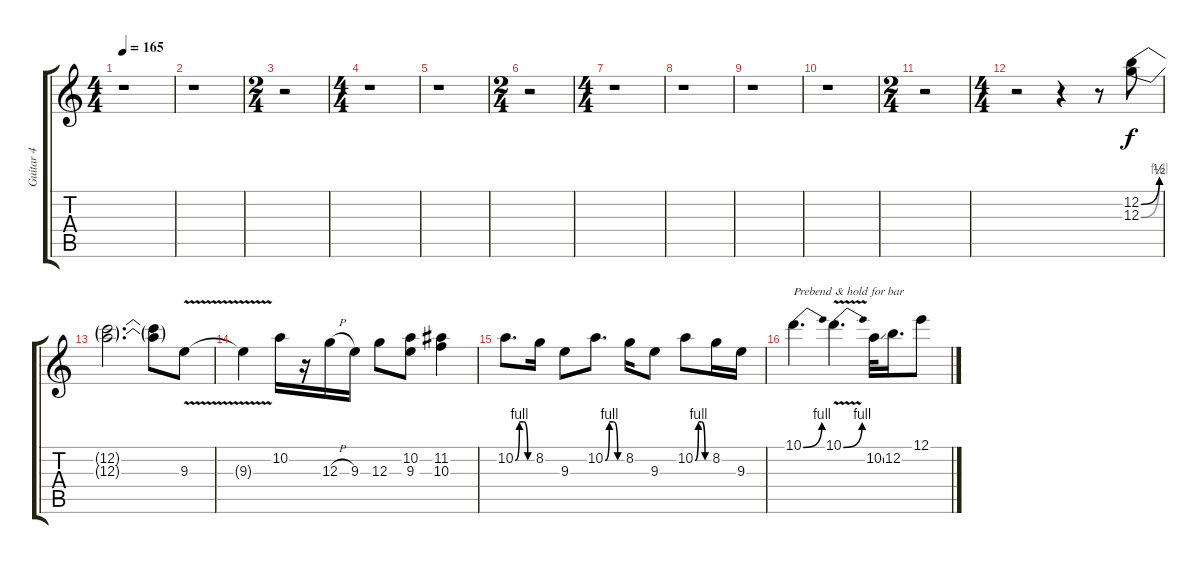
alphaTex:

\track ("Guitar 4" "Guitar 4") {instrument distortionguitar}
\staff {score tabs}
\tuning (E4 B3 G3 D3 A2 E2) {hide}
\ts (4 4)
\tempo 165
\clef g2
\ks c
r.1{dy f} |
r.1 |
\ts (2 4)
r.2 |
\ts (4 4)
r.1 |
r.1 |
\ts (2 4)
r.2 |
\ts (4 4)
r.1 |
r.1 |
r.1 |
r.1 |
\ts (2 4)
r.2 |
\ts (4 4)
r.2 r.4 r.8 (12.2{be (bend 0 0 60 2)} 12.3{be (bend 0 0 60 4)}).8 |
(12.2{t} 12.3{t}).2{d} (12.2{t} 12.3{t}).8 9.3{v}.8 |
9.3{t}.4 10.2.16 r.16 12.3{h}.16 9.3.16 12.3.8 (10.2 9.3).8 (11.2 10.3).4 |
10.2{be (custom 0 0 15 4 30 4 45 0 60 0)}.8{d} 8.2.16 9.3.8 10.2{be (custom 0 0 15 4 30 4 45 0 60 0)}.8{d} 8.2.16 9.3.8 10.2{be (custom 0 0 15 4 30 4 45 0 60 0)}.8 8.2.16 9.3.16 |
10.1{be (bend 0 0 60 4)}.4{d txt "Prebend & hold for bar"} 10.1{be (bend 0 0 60 4) v}.4{d} 10.2{ss}.32 12.2.16{d} 12.1.8
